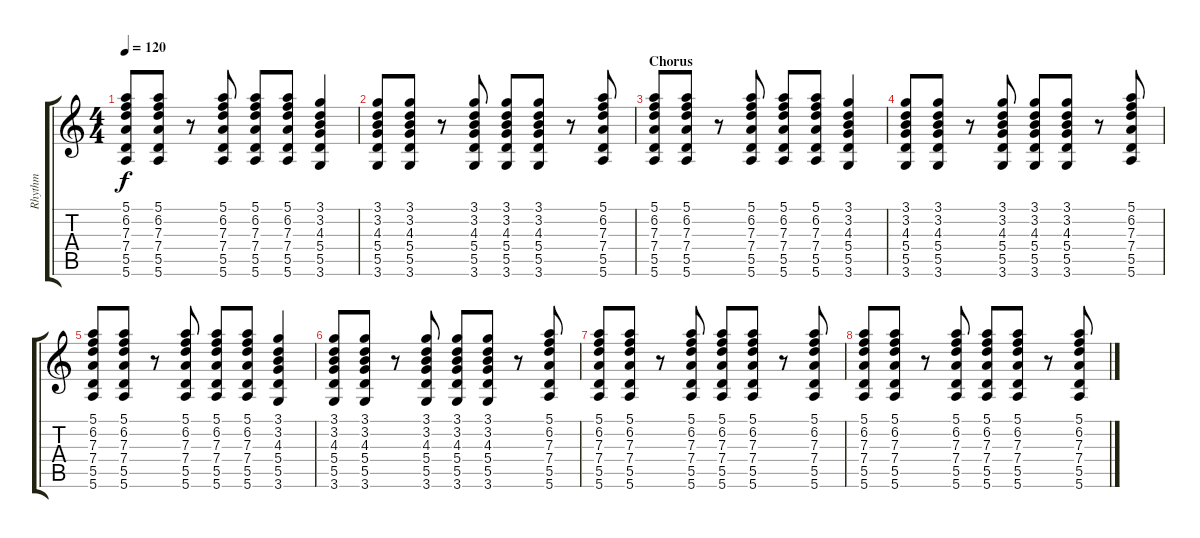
\track ("Rhythm" "Rhythm") {instrument electricguitarjazz}
\staff {score tabs}
\tuning (E4 B3 G3 D3 A2 E2) {hide}
\ts (4 4)
\tempo 120
\clef g2
\ks c
(5.1 6.2 7.3 7.4 5.5 5.6).8{dy f} (5.1 6.2 7.3 7.4 5.5 5.6).8 r.8 (5.1 6.2 7.3 7.4 5.5 5.6).8 (5.1 6.2 7.3 7.4 5.5 5.6).8 (5.1 6.2 7.3 7.4 5.5 5.6).8 (3.1 3.2 4.3 5.4 5.5 3.6).4 |
(3.1 3.2 4.3 5.4 5.5 3.6).8 (3.1 3.2 4.3 5.4 5.5 3.6).8 r.8 (3.1 3.2 4.3 5.4 5.5 3.6).8 (3.1 3.2 4.3 5.4 5.5 3.6).8 (3.1 3.2 4.3 5.4 5.5 3.6).8 r.8 (5.1 6.2 7.3 7.4 5.5 5.6).8 |
\section ("" "Chorus")
(5.1 6.2 7.3 7.4 5.5 5.6).8 (5.1 6.2 7.3 7.4 5.5 5.6).8 r.8 (5.1 6.2 7.3 7.4 5.5 5.6).8 (5.1 6.2 7.3 7.4 5.5 5.6).8 (5.1 6.2 7.3 7.4 5.5 5.6).8 (3.1 3.2 4.3 5.4 5.5 3.6).4 |
(3.1 3.2 4.3 5.4 5.5 3.6).8 (3.1 3.2 4.3 5.4 5.5 3.6).8 r.8 (3.1 3.2 4.3 5.4 5.5 3.6).8 (3.1 3.2 4.3 5.4 5.5 3.6).8 (3.1 3.2 4.3 5.4 5.5 3.6).8 r.8 (5.1 6.2 7.3 7.4 5.5 5.6).8 |
(5.1 6.2 7.3 7.4 5.5 5.6).8 (5.1 6.2 7.3 7.4 5.5 5.6).8 r.8 (5.1 6.2 7.3 7.4 5.5 5.6).8 (5.1 6.2 7.3 7.4 5.5 5.6).8 (5.1 6.2 7.3 7.4 5.5 5.6).8 (3.1 3.2 4.3 5.4 5.5 3.6).4 |
(3.1 3.2 4.3 5.4 5.5 3.6).8 (3.1 3.2 4.3 5.4 5.5 3.6).8 r.8 (3.1 3.2 4.3 5.4 5.5 3.6).8 (3.1 3.2 4.3 5.4 5.5 3.6).8 (3.1 3.2 4.3 5.4 5.5 3.6).8 r.8 (5.1 6.2 7.3 7.4 5.5 5.6).8 |
(5.1 6.2 7.3 7.4 5.5 5.6).8 (5.1 6.2 7.3 7.4 5.5 5.6).8 r.8 (5.1 6.2 7.3 7.4 5.5 5.6).8 (5.1 6.2 7.3 7.4 5.5 5.6).8 (5.1 6.2 7.3 7.4 5.5 5.6).8 r.8 (5.1 6.2 7.3 7.4 5.5 5.6).8 |
(5.1 6.2 7.3 7.4 5.5 5.6).8 (5.1 6.2 7.3 7.4 5.5 5.6).8 r.8 (5.1 6.2 7.3 7.4 5.5 5.6).8 (5.1 6.2 7.3 7.4 5.5 5.6).8 (5.1 6.2 7.3 7.4 5.5 5.6).8 r.8 (5.1 6.2 7.3 7.4 5.5 5.6).8
